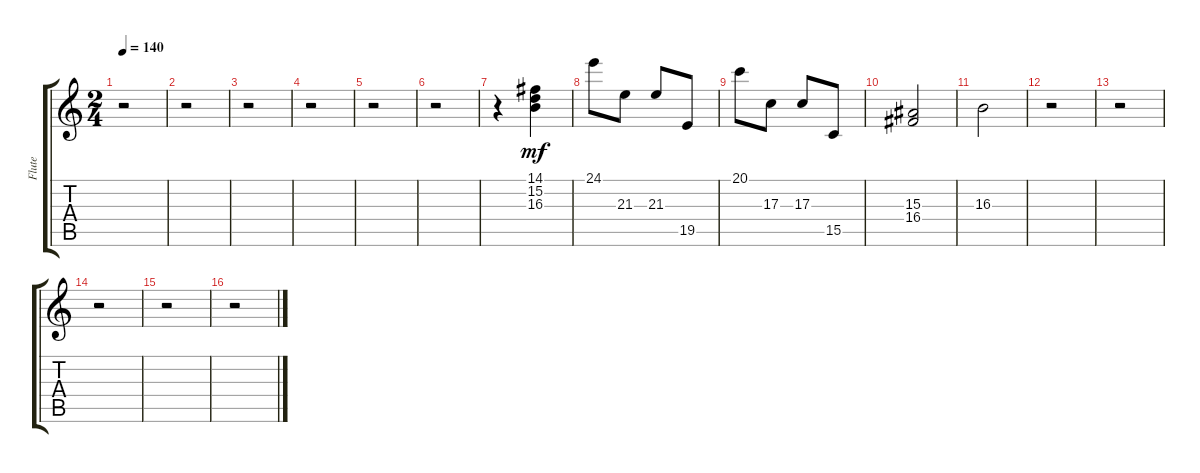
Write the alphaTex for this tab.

\track ("Flute" "Flute") {instrument flute}
\staff {score tabs}
\tuning (E4 B3 G3 D3 A2 E2) {hide}
\ts (2 4)
\tempo 140
\clef g2
\ks c
r.2{dy fff} |
r.2 |
r.2 |
r.2 |
r.2 |
r.2 |
r.4 (14.1 15.2 16.3).4{dy mf} |
24.1.8 21.3.8 21.3.8 19.5.8 |
20.1.8 17.3.8 17.3.8 15.5.8 |
(15.3 16.4).2 |
16.3.2 |
r.2 |
r.2 |
r.2 |
r.2 |
r.2
